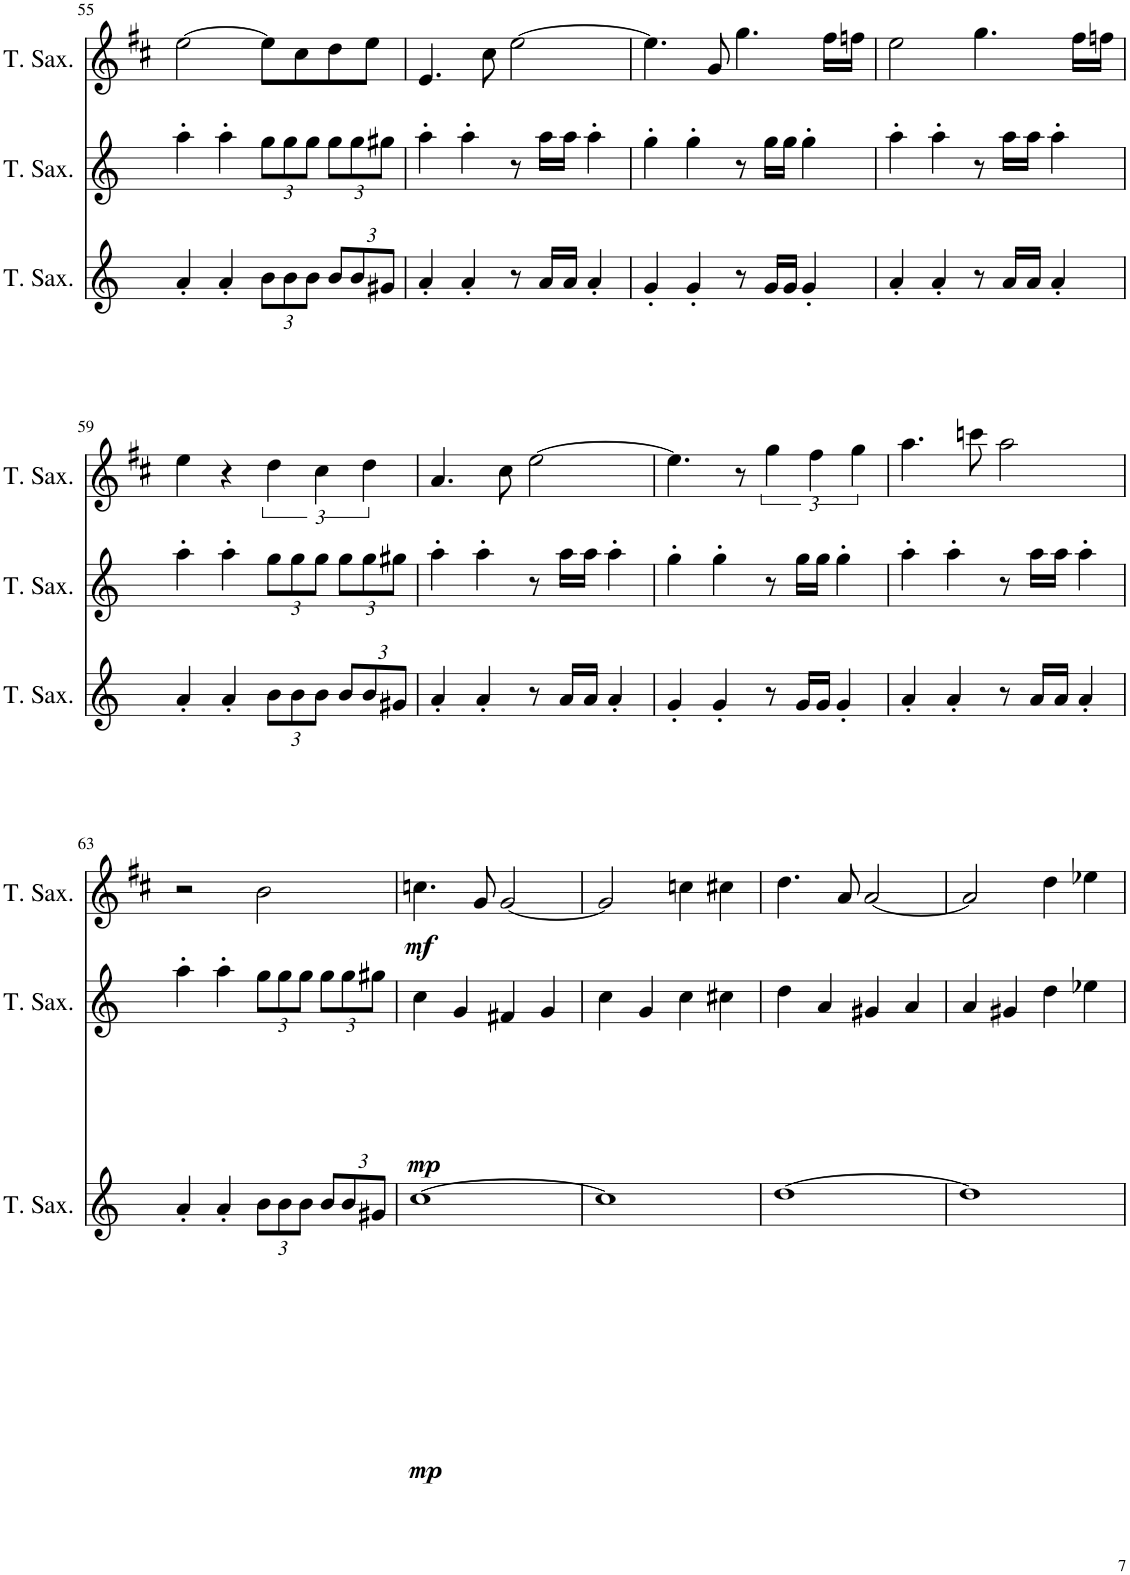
**kern	**dynam	**kern	**dynam	**kern	**dynam
*part3	*part3	*part2	*part2	*part1	*part1
*staff3	*staff3	*staff2	*staff2	*staff1	*staff1
*I"Tenor Saxophone	*	*I"Tenor Saxophone	*	*I"Tenor Saxophone	*
*I'T. Sax.	*	*I'T. Sax.	*	*I'T. Sax.	*
!!LO:PB:g=z
*clefG2	*	*clefG2	*	*clefG2	*
*Trd8c14	*	*Trd8c14	*	*Trd8c14	*
*k[]	*	*k[]	*	*k[f#c#]	*
*M4/4	*	*M4/4	*	*M4/4	*
=55	=55	=55	=55	=55	=55
4a'/	.	4aa'\	.	[2ee\	.
4a'/	.	4aa'\	.	.	.
*Xbrackettup	*	*Xbrackettup	*	*	*
12b\L	.	12gg\L	.	8ee\L]	.
12b\	.	12gg\	.	.	.
.	.	.	.	8cc#\	.
12b\J	.	12gg\J	.	.	.
12b/L	.	12gg\L	.	8dd\	.
12b/	.	12gg\	.	.	.
.	.	.	.	8ee\J	.
12g#X/J	.	12gg#X\J	.	.	.
=56	=56	=56	=56	=56	=56
4a'/	.	4aa'\	.	4.e/	.
4a'/	.	4aa'\	.	.	.
.	.	.	.	8cc#\	.
8r	.	8r	.	[2ee\	.
16a/LL	.	16aa\LL	.	.	.
16a/JJ	.	16aa\JJ	.	.	.
4a'/	.	4aa'\	.	.	.
=57	=57	=57	=57	=57	=57
4g'/	.	4gg'\	.	4.ee\]	.
4g'/	.	4gg'\	.	.	.
.	.	.	.	8g/	.
8r	.	8r	.	4.gg\	.
16g/LL	.	16gg\LL	.	.	.
16g/JJ	.	16gg\JJ	.	.	.
4g'/	.	4gg'\	.	.	.
.	.	.	.	16ff#\LL	.
.	.	.	.	16ffn\JJ	.
=58	=58	=58	=58	=58	=58
4a'/	.	4aa'\	.	2ee\	.
4a'/	.	4aa'\	.	.	.
8r	.	8r	.	4.gg\	.
16a/LL	.	16aa\LL	.	.	.
16a/JJ	.	16aa\JJ	.	.	.
4a'/	.	4aa'\	.	.	.
.	.	.	.	16ff#\LL	.
.	.	.	.	16ffn\JJ	.
!!LO:LB:g=z
=59	=59	=59	=59	=59	=59
4a'/	.	4aa'\	.	4ee\	.
4a'/	.	4aa'\	.	4r	.
12b\L	.	12gg\L	.	6dd\	.
12b\	.	12gg\	.	.	.
12b\J	.	12gg\J	.	6cc#\	.
12b/L	.	12gg\L	.	.	.
12b/	.	12gg\	.	6dd\	.
12g#X/J	.	12gg#X\J	.	.	.
=60	=60	=60	=60	=60	=60
4a'/	.	4aa'\	.	4.a/	.
4a'/	.	4aa'\	.	.	.
.	.	.	.	8cc#\	.
8r	.	8r	.	[2ee\	.
16a/LL	.	16aa\LL	.	.	.
16a/JJ	.	16aa\JJ	.	.	.
4a'/	.	4aa'\	.	.	.
=61	=61	=61	=61	=61	=61
4g'/	.	4gg'\	.	4.ee\]	.
4g'/	.	4gg'\	.	.	.
.	.	.	.	8r	.
8r	.	8r	.	6gg\	.
16g/LL	.	16gg\LL	.	.	.
.	.	.	.	6ff#\	.
16g/JJ	.	16gg\JJ	.	.	.
4g'/	.	4gg'\	.	.	.
.	.	.	.	6gg\	.
=62	=62	=62	=62	=62	=62
4a'/	.	4aa'\	.	4.aa\	.
4a'/	.	4aa'\	.	.	.
.	.	.	.	8cccn\	.
8r	.	8r	.	2aa\	.
16a/LL	.	16aa\LL	.	.	.
16a/JJ	.	16aa\JJ	.	.	.
4a'/	.	4aa'\	.	.	.
!!LO:LB:g=z
=63	=63	=63	=63	=63	=63
4a'/	.	4aa'\	.	2r	.
4a'/	.	4aa'\	.	.	.
12b\L	.	12gg\L	.	2b\	.
12b\	.	12gg\	.	.	.
12b\J	.	12gg\J	.	.	.
12b/L	.	12gg\L	.	.	.
12b/	.	12gg\	.	.	.
12g#X/J	.	12gg#X\J	.	.	.
=64	=64	=64	=64	=64	=64
!	!LO:DY:b	!	!LO:DY:b	!	!LO:DY:b
[1cc	mp	4cc\	mp	4.ccn\	mf
.	.	4g/	.	.	.
.	.	.	.	8g/	.
.	.	4f#X/	.	[2g/	.
.	.	4g/	.	.	.
=65	=65	=65	=65	=65	=65
1cc]	.	4cc\	.	2g/]	.
.	.	4g/	.	.	.
.	.	4cc\	.	4ccn\	.
.	.	4cc#X\	.	4cc#X\	.
=66	=66	=66	=66	=66	=66
[1dd	.	4dd\	.	4.dd\	.
.	.	4a/	.	.	.
.	.	.	.	8a/	.
.	.	4g#X/	.	[2a/	.
.	.	4a/	.	.	.
=67	=67	=67	=67	=67	=67
1dd]	.	4a/	.	2a/]	.
.	.	4g#X/	.	.	.
.	.	4dd\	.	4dd\	.
.	.	4ee-X\	.	4ee-X\	.
=	=	=	=	=	=
*-	*-	*-	*-	*-	*-
